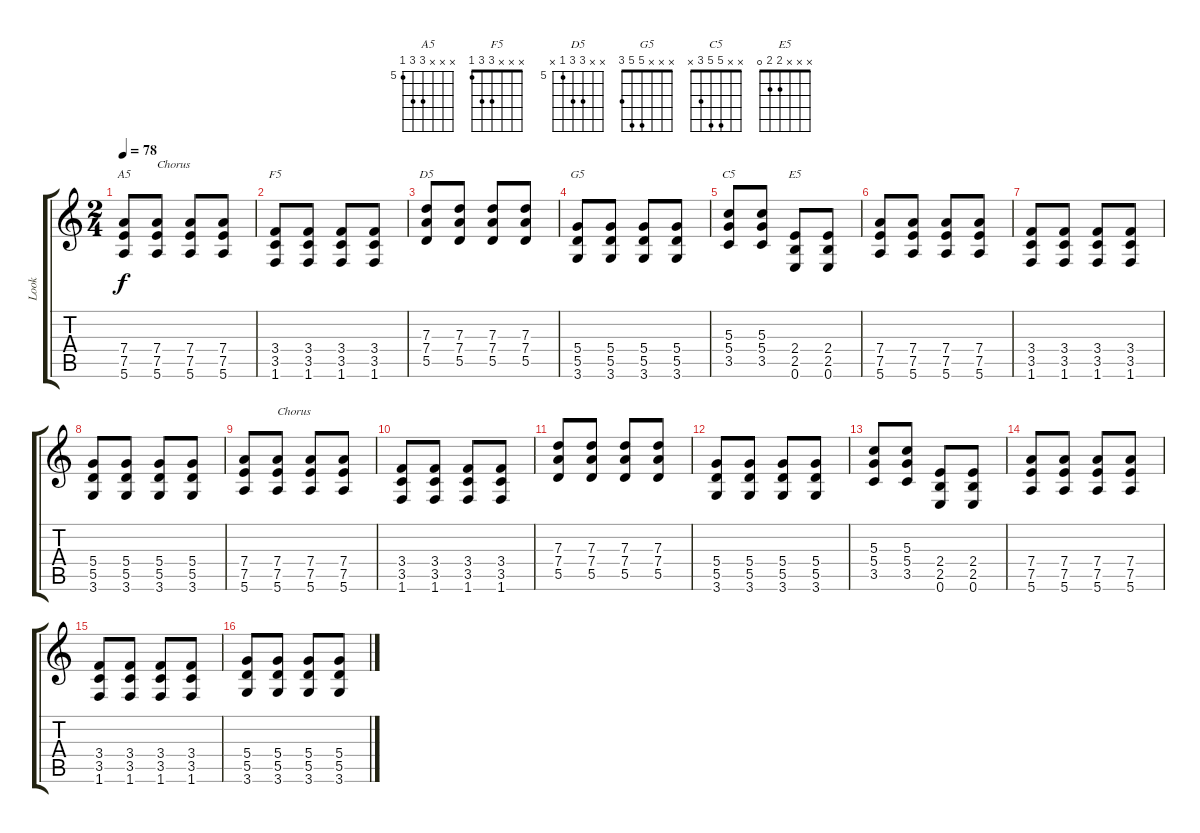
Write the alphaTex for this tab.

\track ("Look" "Look") {instrument distortionguitar}
\staff {score tabs}
\tuning (E4 B3 G3 D3 A2 E2) {hide}
\chord ("A5" x x x 7 7 5) {firstfret 5}
\chord ("F5" x x x 3 3 1)
\chord ("D5" x x 7 7 5 x) {firstfret 5}
\chord ("G5" x x x 5 5 3)
\chord ("C5" x x 5 5 3 x)
\chord ("E5" x x x 2 2 0)
\ts (2 4)
\tempo 78
\clef g2
\ks c
(7.4 7.5 5.6).8{ch "A5" dy f} (7.4 7.5 5.6).8{txt "Chorus"} (7.4 7.5 5.6).8 (7.4 7.5 5.6).8 |
(3.4 3.5 1.6).8{ch "F5"} (3.4 3.5 1.6).8 (3.4 3.5 1.6).8 (3.4 3.5 1.6).8 |
(7.3 7.4 5.5).8{ch "D5"} (7.3 7.4 5.5).8 (7.3 7.4 5.5).8 (7.3 7.4 5.5).8 |
(5.4 5.5 3.6).8{ch "G5"} (5.4 5.5 3.6).8 (5.4 5.5 3.6).8 (5.4 5.5 3.6).8 |
(5.3 5.4 3.5).8{ch "C5"} (5.3 5.4 3.5).8 (2.4 2.5 0.6).8{ch "E5"} (2.4 2.5 0.6).8 |
(7.4 7.5 5.6).8 (7.4 7.5 5.6).8 (7.4 7.5 5.6).8 (7.4 7.5 5.6).8 |
(3.4 3.5 1.6).8 (3.4 3.5 1.6).8 (3.4 3.5 1.6).8 (3.4 3.5 1.6).8 |
(5.4 5.5 3.6).8 (5.4 5.5 3.6).8 (5.4 5.5 3.6).8 (5.4 5.5 3.6).8 |
(7.4 7.5 5.6).8 (7.4 7.5 5.6).8{txt "Chorus"} (7.4 7.5 5.6).8 (7.4 7.5 5.6).8 |
(3.4 3.5 1.6).8 (3.4 3.5 1.6).8 (3.4 3.5 1.6).8 (3.4 3.5 1.6).8 |
(7.3 7.4 5.5).8 (7.3 7.4 5.5).8 (7.3 7.4 5.5).8 (7.3 7.4 5.5).8 |
(5.4 5.5 3.6).8 (5.4 5.5 3.6).8 (5.4 5.5 3.6).8 (5.4 5.5 3.6).8 |
(5.3 5.4 3.5).8 (5.3 5.4 3.5).8 (2.4 2.5 0.6).8 (2.4 2.5 0.6).8 |
(7.4 7.5 5.6).8 (7.4 7.5 5.6).8 (7.4 7.5 5.6).8 (7.4 7.5 5.6).8 |
(3.4 3.5 1.6).8 (3.4 3.5 1.6).8 (3.4 3.5 1.6).8 (3.4 3.5 1.6).8 |
(5.4 5.5 3.6).8 (5.4 5.5 3.6).8 (5.4 5.5 3.6).8 (5.4 5.5 3.6).8
